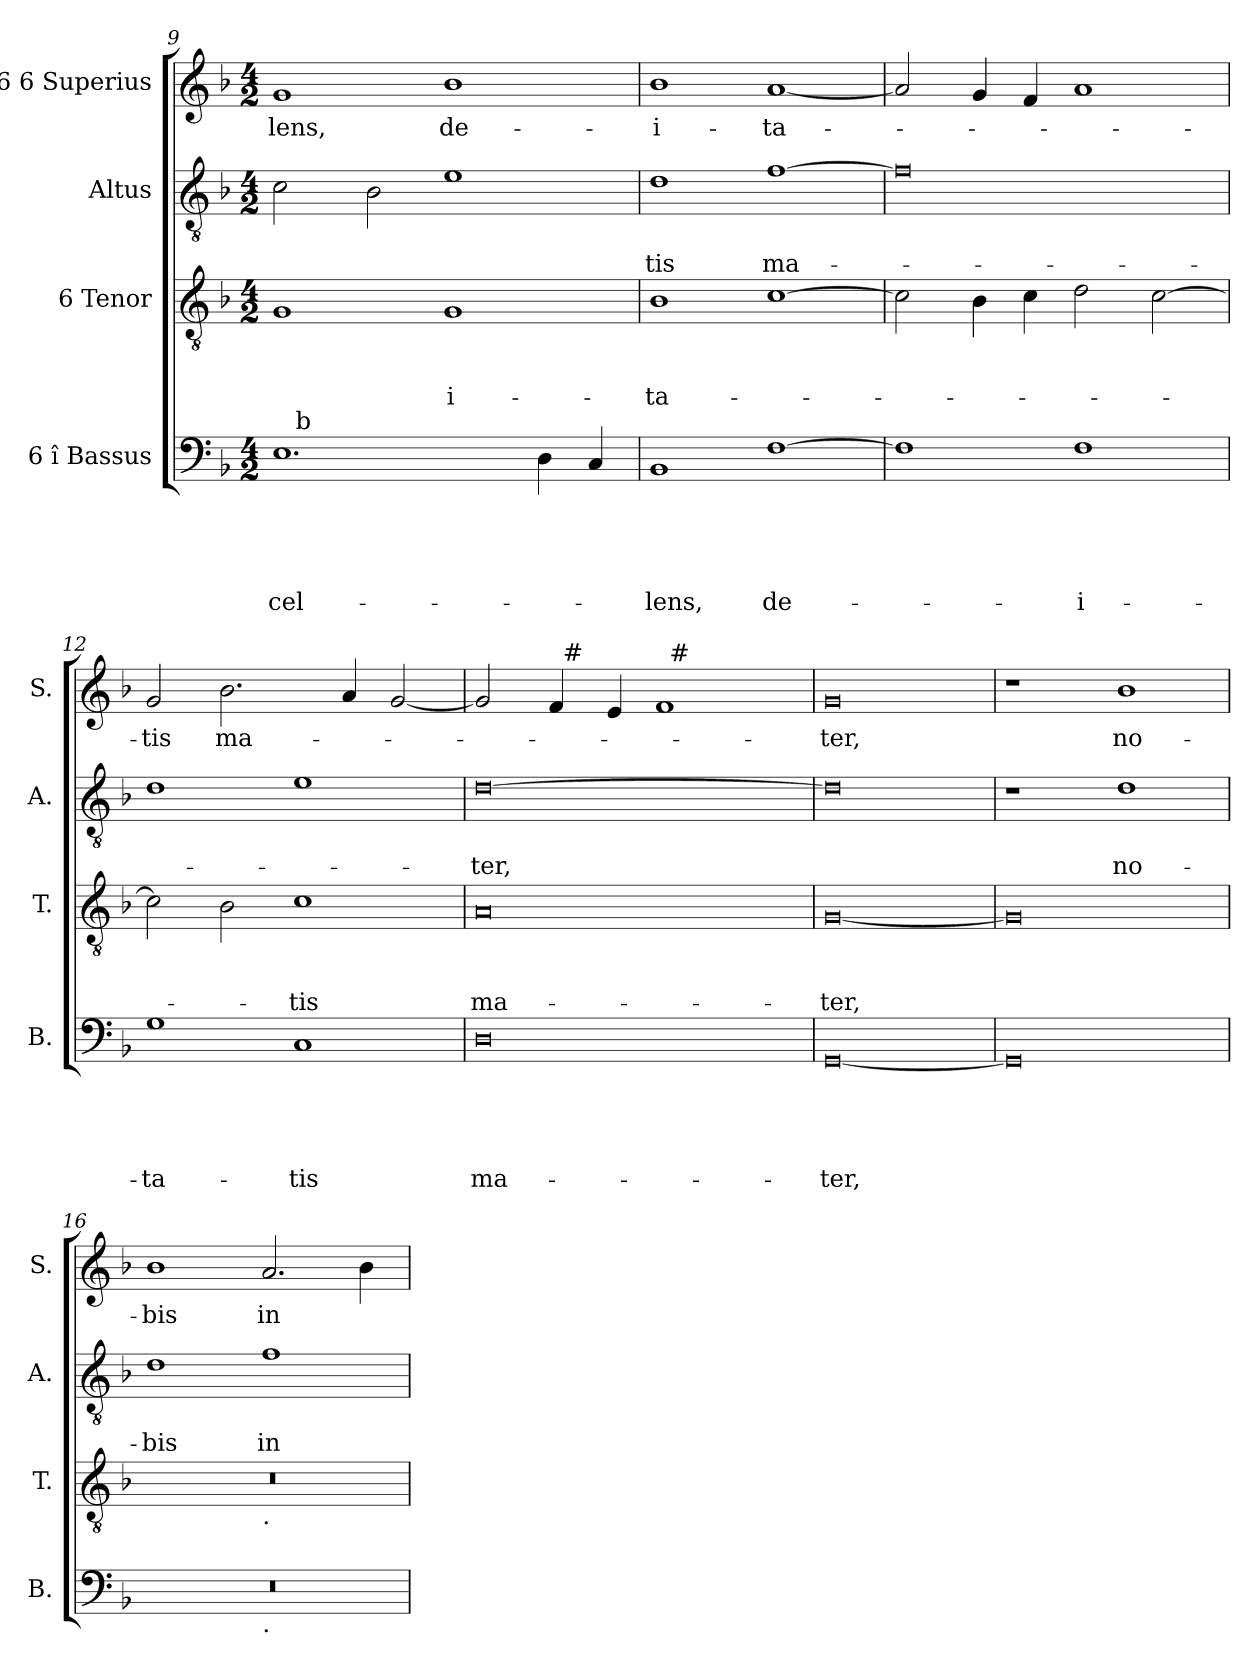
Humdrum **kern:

**kern	**text	**text	**text	**text	**text	**kern	**text	**text	**text	**kern	**text	**text	**kern	**text
*part4	*part4	*part4	*part4	*part4	*part4	*part3	*part3	*part3	*part3	*part2	*part2	*part2	*part1	*part1
*staff4	*staff4	*staff4	*staff4	*staff4	*staff4	*staff3	*staff3	*staff3	*staff3	*staff2	*staff2	*staff2	*staff1	*staff1
*I"6 î Bassus	*	*	*	*	*	*I"6 Tenor	*	*	*	*I"Altus	*	*	*I"6 6 Superius	*
*I'B.	*	*	*	*	*	*I'T.	*	*	*	*I'A.	*	*	*I'S.	*
*clefF4	*	*	*	*	*	*clefGv2	*	*	*	*clefGv2	*	*	*clefG2	*
*k[b-]	*	*	*	*	*	*k[b-]	*	*	*	*k[b-]	*	*	*k[b-]	*
*F:	*	*	*	*	*	*F:	*	*	*	*F:	*	*	*F:	*
*M4/2	*	*	*	*	*	*M4/2	*	*	*	*M4/2	*	*	*M4/2	*
=9	=9	=9	=9	=9	=9	=9	=9	=9	=9	=9	=9	=9	=9	=9
!	!	!	!	!	!LO:LY:b	!	!	!	!	!	!	!	!	!LO:LY:b
*^	*	*	*	*	*	*	*	*	*	*	*	*	*	*
1.E	16ryy	.	.	.	.	-cel-	1G	.	.	.	2c\	.	.	1g	-lens,
!	!LO:TX:a:t=b	!	!	!	!	!	!	!	!	!	!	!	!	!	!
.	1ryy	.	.	.	.	.	.	.	.	.	.	.	.	.	.
.	.	.	.	.	.	.	.	.	.	.	2B-\	.	.	.	.
!	!	!	!	!	!	!	!	!	!	!LO:LY:b:rj	!	!	!	!	!LO:LY:b
.	.	.	.	.	.	.	1G	.	.	-i-	1e	.	.	1b-	de-
.	2...ryy	.	.	.	.	.	.	.	.	.	.	.	.	.	.
4D\	.	.	.	.	.	.	.	.	.	.	.	.	.	.	.
4C/	.	.	.	.	.	.	.	.	.	.	.	.	.	.	.
=10	=10	=10	=10	=10	=10	=10	=10	=10	=10	=10	=10	=10	=10	=10	=10
!	!	!	!	!	!	!LO:LY:b	!	!	!	!LO:LY:b	!	!	!LO:LY:b	!	!LO:LY:b:rj
*v	*v	*	*	*	*	*	*	*	*	*	*	*	*	*	*
1BB-	.	.	.	.	-lens,	1B-	.	.	-ta-	1d	.	-tis	1b-	-i-
!	!	!	!	!	!LO:LY:b	!	!	!	!	!	!	!LO:LY:b	!	!LO:LY:b
[>1F	.	.	.	.	de-	[>1c	.	.	.	[>1f	.	ma-	[<1a	-ta-
=11	=11	=11	=11	=11	=11	=11	=11	=11	=11	=11	=11	=11	=11	=11
1F]	.	.	.	.	.	2c\]	.	.	.	0f]	.	.	2a/]	.
.	.	.	.	.	.	4B-\	.	.	.	.	.	.	4g/	.
.	.	.	.	.	.	4c\	.	.	.	.	.	.	4f/	.
!	!	!	!	!	!LO:LY:b:rj	!	!	!	!	!	!	!	!	!
1F	.	.	.	.	-i-	2d\	.	.	.	.	.	.	1a	.
.	.	.	.	.	.	[>2c\	.	.	.	.	.	.	.	.
=12	=12	=12	=12	=12	=12	=12	=12	=12	=12	=12	=12	=12	=12	=12
!	!	!	!	!	!LO:LY:b	!	!	!	!	!	!	!	!	!LO:LY:b
1G	.	.	.	.	-ta-	2c\]	.	.	.	1d	.	.	2g/	-tis
!	!	!	!	!	!	!	!	!	!	!	!	!	!	!LO:LY:b
.	.	.	.	.	.	2B-\	.	.	.	.	.	.	2.b-\	ma-
!	!	!	!	!	!LO:LY:b	!	!	!	!LO:LY:b	!	!	!	!	!
1C	.	.	.	.	-tis	1c	.	.	-tis	1e	.	.	.	.
.	.	.	.	.	.	.	.	.	.	.	.	.	4a/	.
.	.	.	.	.	.	.	.	.	.	.	.	.	[<2g/	.
!!LO:LB:g=z
=13	=13	=13	=13	=13	=13	=13	=13	=13	=13	=13	=13	=13	=13	=13
!	!	!	!	!	!LO:LY:b	!	!	!	!LO:LY:b	!	!	!LO:LY:b	!	!
*	*	*	*	*	*	*	*	*	*	*	*	*	*^	*
*	*	*	*	*	*	*	*	*	*	*	*	*	*	*^	*
0D	.	.	.	.	ma-	0A	.	.	ma-	[>0d	.	-ter,	2g/]	2ryy	1ryy	.
.	.	.	.	.	.	.	.	.	.	.	.	.	4f/	32ryy	.	.
!	!	!	!	!	!	!	!	!	!	!	!	!	!	!LO:TX:a:t=#	!	!
.	.	.	.	.	.	.	.	.	.	.	.	.	.	1ryy	.	.
.	.	.	.	.	.	.	.	.	.	.	.	.	4e/	.	.	.
.	.	.	.	.	.	.	.	.	.	.	.	.	1f	.	32ryy	.
!	!	!	!	!	!	!	!	!	!	!	!	!	!	!	!LO:TX:a:t=#	!
.	.	.	.	.	.	.	.	.	.	.	.	.	.	.	2ryy	.
.	.	.	.	.	.	.	.	.	.	.	.	.	.	4...ryy	4...ryy	.
=14	=14	=14	=14	=14	=14	=14	=14	=14	=14	=14	=14	=14	=14	=14	=14	=14
!	!	!	!	!	!LO:LY:b	!	!	!	!LO:LY:b	!	!	!	!	!	!	!LO:LY:b
*	*	*	*	*	*	*	*	*	*	*	*	*	*v	*v	*v	*
[<0GG	.	.	.	.	-ter,	[<0G	.	.	-ter,	0d]	.	.	0g	-ter,
=15	=15	=15	=15	=15	=15	=15	=15	=15	=15	=15	=15	=15	=15	=15
0GG]	.	.	.	.	.	0G]	.	.	.	1r	.	.	1r	.
!	!	!	!	!	!	!	!	!	!	!	!	!LO:LY:b	!	!LO:LY:b
.	.	.	.	.	.	.	.	.	.	1d	.	no-	1b-	no-
=16	=16	=16	=16	=16	=16	=16	=16	=16	=16	=16	=16	=16	=16	=16
!	!	!	!	!	!	!	!	!	!	!	!	!LO:LY:b	!	!LO:LY:b
*^	*	*	*	*	*	*^	*	*	*	*	*	*	*	*
0r	1ryy	.	.	.	.	.	0r	1ryy	.	.	.	1d	.	-bis	1b-	-bis
!	!	!	!	!	!	!	!	!LO:TX:b:t=.	!	!	!	!	!	!	!	!
!	!LO:TX:b:t=.	!	!	!	!	!	!	!	!	!	!	!	!	!	!	!
!	!	!	!	!	!	!	!	!	!	!	!	!	!	!LO:LY:b	!	!LO:LY:b
.	1ryy	.	.	.	.	.	.	1ryy	.	.	.	1f	.	in	2.a/	in
.	.	.	.	.	.	.	.	.	.	.	.	.	.	.	4b-\	.
*v	*v	*	*	*	*	*	*	*	*	*	*	*	*	*	*	*
*	*	*	*	*	*	*v	*v	*	*	*	*	*	*	*	*
=	=	=	=	=	=	=	=	=	=	=	=	=	=	=
*-	*-	*-	*-	*-	*-	*-	*-	*-	*-	*-	*-	*-	*-	*-
